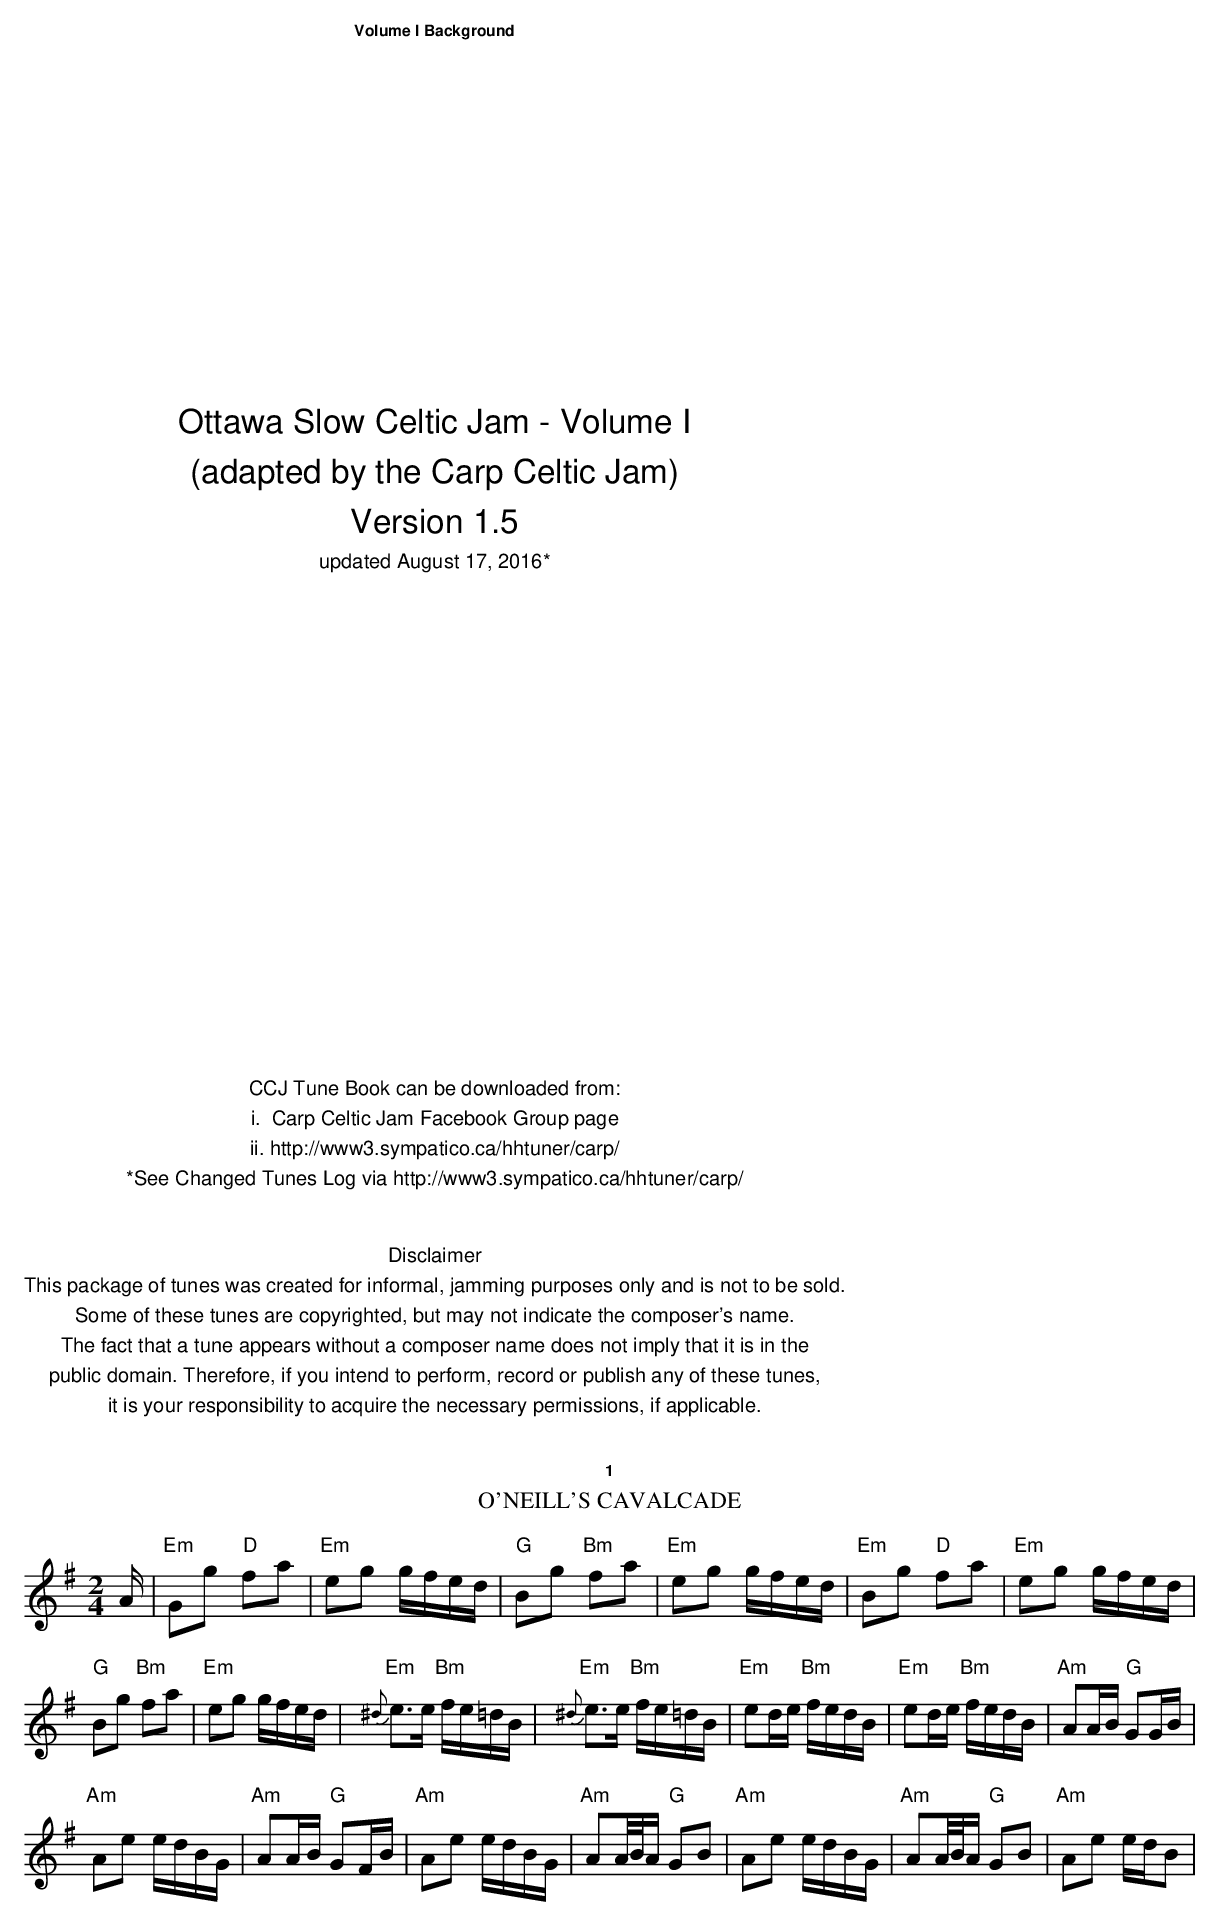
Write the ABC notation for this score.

X:1
T:O'Neill's Cavalcade
M:2/4
L:1/16
K:Emin
Q:1/4=60
A\
| "Em"G2g2 "D"f2a2 | "Em"e2g2 gfed |\
"G"B2g2 "Bm"f2a2 | "Em"e2g2 gfed |\
"Em"B2g2 "D"f2a2 | "Em"e2g2 gfed |
"G"B2g2 "Bm" f2a2|"Em"e2g2 gfed| "Em"{^d}e2>e2 "Bm"fe=dB |\
 "Em"{^d}e2>e2 "Bm"fe=dB |\
"Em"e2de "Bm"fedB | "Em"e2de "Bm"fedB |\
"Am"A2AB "G"G2GB |
"Am"A2e2 edBG |\
"Am"A2AB "G"G2FB | "Am"A2e2 edBG |\
"Am"A2A/B/A "G"G2B2| "Am"A2e2 edBG|\
"Am"A2A/B/A "G"G2B2| "Am"A2e2 edB2|
